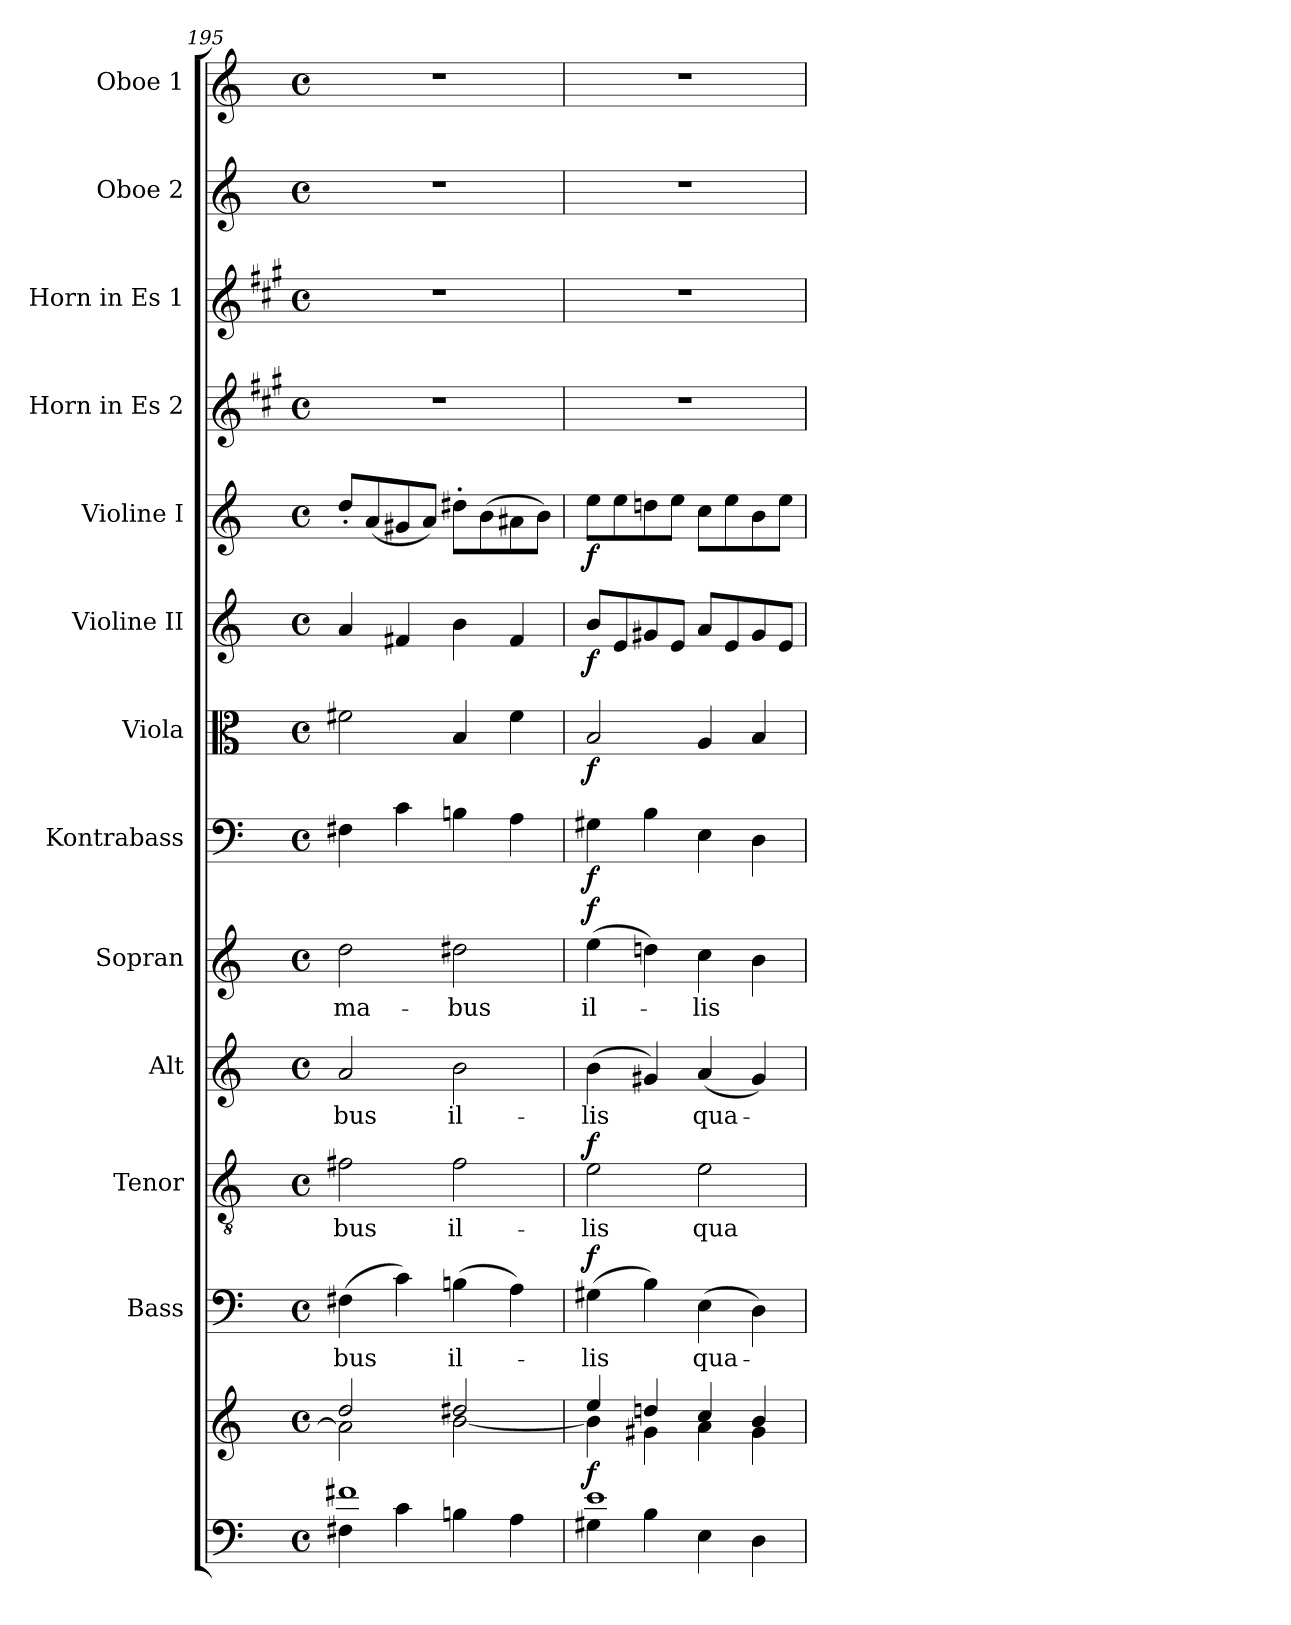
**kern	**kern	**dynam	**kern	**text	**dynam	**kern	**text	**dynam	**kern	**text	**kern	**text	**dynam	**kern	**dynam	**kern	**dynam	**kern	**dynam	**kern	**dynam	**kern	**kern	**kern	**kern
*part13	*part13	*part13	*part12	*part12	*part12	*part11	*part11	*part11	*part10	*part10	*part9	*part9	*part9	*part8	*part8	*part7	*part7	*part6	*part6	*part5	*part5	*part4	*part3	*part2	*part1
*staff14	*staff13	*staff13/14	*staff12	*staff12	*staff12	*staff11	*staff11	*staff11	*staff10	*staff10	*staff9	*staff9	*staff9	*staff8	*staff8	*staff7	*staff7	*staff6	*staff6	*staff5	*staff5	*staff4	*staff3	*staff2	*staff1
*	*	*	*I"Bass	*	*	*I"Tenor	*	*	*I"Alt	*	*I"Sopran	*	*	*I"Kontrabass	*	*I"Viola	*	*I"Violine II	*	*I"Violine I	*	*I"Horn in Es 2	*I"Horn in Es 1	*I"Oboe 2	*I"Oboe 1
*	*	*	*I'B.	*	*	*I'T.	*	*	*I'A.	*	*I'S.	*	*	*I'Kb.	*	*I'Vla.	*	*I'Vl. II	*	*I'Vl. I	*	*I'Hr. 2	*I'Hr. 1	*I'Ob. 2	*I'Ob. 1
*clefF4	*clefG2	*	*clefF4	*	*	*clefGv2	*	*	*clefG2	*	*clefG2	*	*	*clefF4	*	*clefC3	*	*clefG2	*	*clefG2	*	*clefG2	*clefG2	*clefG2	*clefG2
*	*	*	*	*	*	*	*	*	*	*	*	*	*	*ITrd7c12	*	*	*	*	*	*	*	*ITrd5c9	*ITrd5c9	*	*
*k[]	*k[]	*	*k[]	*	*	*k[]	*	*	*k[]	*	*k[]	*	*	*k[]	*	*k[]	*	*k[]	*	*k[]	*	*k[]	*k[]	*k[]	*k[]
*C:	*C:	*	*C:	*	*	*C:	*	*	*C:	*	*C:	*	*	*C:	*	*C:	*	*C:	*	*C:	*	*C:	*C:	*C:	*C:
*M4/4	*M4/4	*	*M4/4	*	*	*M4/4	*	*	*M4/4	*	*M4/4	*	*	*M4/4	*	*M4/4	*	*M4/4	*	*M4/4	*	*M4/4	*M4/4	*M4/4	*M4/4
*met(c)	*met(c)	*	*met(c)	*	*	*met(c)	*	*	*met(c)	*	*met(c)	*	*	*met(c)	*	*met(c)	*	*met(c)	*	*met(c)	*	*met(c)	*met(c)	*met(c)	*met(c)
=195	=195	=195	=195	=195	=195	=195	=195	=195	=195	=195	=195	=195	=195	=195	=195	=195	=195	=195	=195	=195	=195	=195	=195	=195	=195
*^	*^	*	*	*	*	*	*	*	*	*	*	*	*	*	*	*	*	*	*	*	*	*	*	*	*
!	!	!	!	!	!	!LO:LY:b	!	!	!LO:LY:b	!	!	!LO:LY:b	!	!LO:LY:b	!	!	!	!	!	!	!	!	!	!	!	!	!
1f#X	4F#X\	2dd/	2a\]	.	(>4F#X\	-bus	.	2f#X\	-bus	.	2a/	-bus	2dd\	-ma-	.	4FF#X\	.	2f#X\	.	4a/	.	8dd'</L	.	1r	1r	1r	1r
.	.	.	.	.	.	.	.	.	.	.	.	.	.	.	.	.	.	.	.	.	.	(<8a/	.	.	.	.	.
.	4c\	.	.	.	4c\)	.	.	.	.	.	.	.	.	.	.	4C\	.	.	.	4f#X/	.	8g#X/	.	.	.	.	.
.	.	.	.	.	.	.	.	.	.	.	.	.	.	.	.	.	.	.	.	.	.	8a/J)	.	.	.	.	.
!	!	!	!	!	!	!LO:LY:b	!	!	!LO:LY:b	!	!	!LO:LY:b	!	!LO:LY:b	!	!	!	!	!	!	!	!	!	!	!	!	!
.	4Bn\	2dd#X/	[<2b\	.	(>4Bn\	il-	.	2f#\	il-	.	2b\	il-	2dd#X\	-bus	.	4BBn\	.	4B/	.	4b\	.	8dd#X'>\L	.	.	.	.	.
.	.	.	.	.	.	.	.	.	.	.	.	.	.	.	.	.	.	.	.	.	.	(>8b\	.	.	.	.	.
.	4A\	.	.	.	4A\)	.	.	.	.	.	.	.	.	.	.	4AA\	.	4f#\	.	4f#/	.	8a#X\	.	.	.	.	.
.	.	.	.	.	.	.	.	.	.	.	.	.	.	.	.	.	.	.	.	.	.	8b\J)	.	.	.	.	.
=196	=196	=196	=196	=196	=196	=196	=196	=196	=196	=196	=196	=196	=196	=196	=196	=196	=196	=196	=196	=196	=196	=196	=196	=196	=196	=196	=196
!	!	!	!	!LO:DY:b	!	!LO:LY:b	!LO:DY:a	!	!LO:LY:b	!LO:DY:a	!	!LO:LY:b	!	!LO:LY:b	!LO:DY:a	!	!LO:DY:b	!	!LO:DY:b	!	!LO:DY:b	!	!LO:DY:b	!	!	!	!
1e	4G#X\	4ee/	4b\]	f	(>4G#X\	-lis	f	2e\	-lis	f	(>4b\	-lis	(>4ee\	il-	f	4GG#X\	f	2B/	f	8b/L	f	8ee\L	f	1r	1r	1r	1r
.	.	.	.	.	.	.	.	.	.	.	.	.	.	.	.	.	.	.	.	8e/	.	8ee\	.	.	.	.	.
.	4B\	4ddn/	4g#X\	.	4B\)	.	.	.	.	.	4g#X/)	.	4ddn\)	.	.	4BB\	.	.	.	8g#X/	.	8ddn\	.	.	.	.	.
.	.	.	.	.	.	.	.	.	.	.	.	.	.	.	.	.	.	.	.	8e/J	.	8ee\J	.	.	.	.	.
!	!	!	!	!	!	!LO:LY:b	!	!	!LO:LY:b	!	!	!LO:LY:b	!	!LO:LY:b	!	!	!	!	!	!	!	!	!	!	!	!	!
.	4E\	4cc/	4a\	.	(>4E\	qua-	.	2e\	qua-	.	(<4a/	qua-	4cc\	-lis	.	4EE\	.	4A/	.	8a/L	.	8cc\L	.	.	.	.	.
.	.	.	.	.	.	.	.	.	.	.	.	.	.	.	.	.	.	.	.	8e/	.	8ee\	.	.	.	.	.
.	4D\	4b/	4g#\	.	4D\)	.	.	.	.	.	4g#/)	.	4b\	.	.	4DD\	.	4B/	.	8g#/	.	8b\	.	.	.	.	.
.	.	.	.	.	.	.	.	.	.	.	.	.	.	.	.	.	.	.	.	8e/J	.	8ee\J	.	.	.	.	.
*v	*v	*	*	*	*	*	*	*	*	*	*	*	*	*	*	*	*	*	*	*	*	*	*	*	*	*	*
*	*v	*v	*	*	*	*	*	*	*	*	*	*	*	*	*	*	*	*	*	*	*	*	*	*	*	*
=	=	=	=	=	=	=	=	=	=	=	=	=	=	=	=	=	=	=	=	=	=	=	=	=	=
*-	*-	*-	*-	*-	*-	*-	*-	*-	*-	*-	*-	*-	*-	*-	*-	*-	*-	*-	*-	*-	*-	*-	*-	*-	*-
